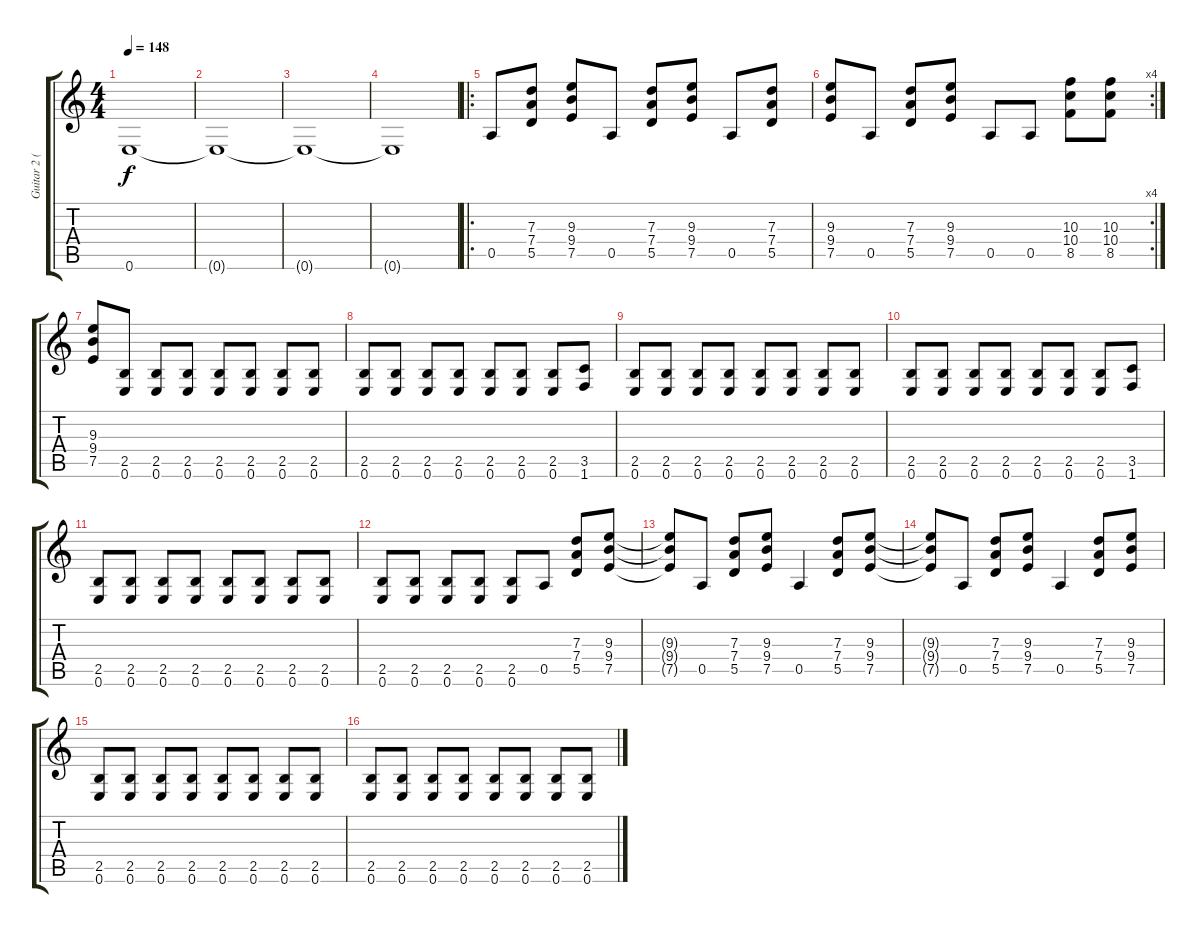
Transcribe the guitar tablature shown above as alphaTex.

\track ("Guitar 2 (Dist.)" "Guitar 2 (") {instrument distortionguitar}
\staff {score tabs}
\tuning (E4 B3 G3 D3 A2 E2) {hide}
\ts (4 4)
\tempo 148
\clef g2
\ks c
0.6.1{dy f} |
0.6{t}.1 |
0.6{t}.1 |
0.6{t}.1 |
\ro
0.5.8 (7.3 7.4 5.5).8 (9.3 9.4 7.5).8 0.5.8 (7.3 7.4 5.5).8 (9.3 9.4 7.5).8 0.5.8 (7.3 7.4 5.5).8 |
\rc 4
(9.3 9.4 7.5).8 0.5.8 (7.3 7.4 5.5).8 (9.3 9.4 7.5).8 0.5.8 0.5.8 (10.3 10.4 8.5).8 (10.3 10.4 8.5).8 |
(9.3 9.4 7.5).8 (2.5 0.6).8 (2.5 0.6).8 (2.5 0.6).8 (2.5 0.6).8 (2.5 0.6).8 (2.5 0.6).8 (2.5 0.6).8 |
(2.5 0.6).8 (2.5 0.6).8 (2.5 0.6).8 (2.5 0.6).8 (2.5 0.6).8 (2.5 0.6).8 (2.5 0.6).8 (3.5 1.6).8 |
(2.5 0.6).8 (2.5 0.6).8 (2.5 0.6).8 (2.5 0.6).8 (2.5 0.6).8 (2.5 0.6).8 (2.5 0.6).8 (2.5 0.6).8 |
(2.5 0.6).8 (2.5 0.6).8 (2.5 0.6).8 (2.5 0.6).8 (2.5 0.6).8 (2.5 0.6).8 (2.5 0.6).8 (3.5 1.6).8 |
(2.5 0.6).8 (2.5 0.6).8 (2.5 0.6).8 (2.5 0.6).8 (2.5 0.6).8 (2.5 0.6).8 (2.5 0.6).8 (2.5 0.6).8 |
(2.5 0.6).8 (2.5 0.6).8 (2.5 0.6).8 (2.5 0.6).8 (2.5 0.6).8 0.5.8 (7.3 7.4 5.5).8 (9.3 9.4 7.5).8 |
(9.3{t} 9.4{t} 7.5{t}).8 0.5.8 (7.3 7.4 5.5).8 (9.3 9.4 7.5).8 0.5.4 (7.3 7.4 5.5).8 (9.3 9.4 7.5).8 |
(9.3{t} 9.4{t} 7.5{t}).8 0.5.8 (7.3 7.4 5.5).8 (9.3 9.4 7.5).8 0.5.4 (7.3 7.4 5.5).8 (9.3 9.4 7.5).8 |
(2.5 0.6).8 (2.5 0.6).8 (2.5 0.6).8 (2.5 0.6).8 (2.5 0.6).8 (2.5 0.6).8 (2.5 0.6).8 (2.5 0.6).8 |
(2.5 0.6).8 (2.5 0.6).8 (2.5 0.6).8 (2.5 0.6).8 (2.5 0.6).8 (2.5 0.6).8 (2.5 0.6).8 (2.5 0.6).8
